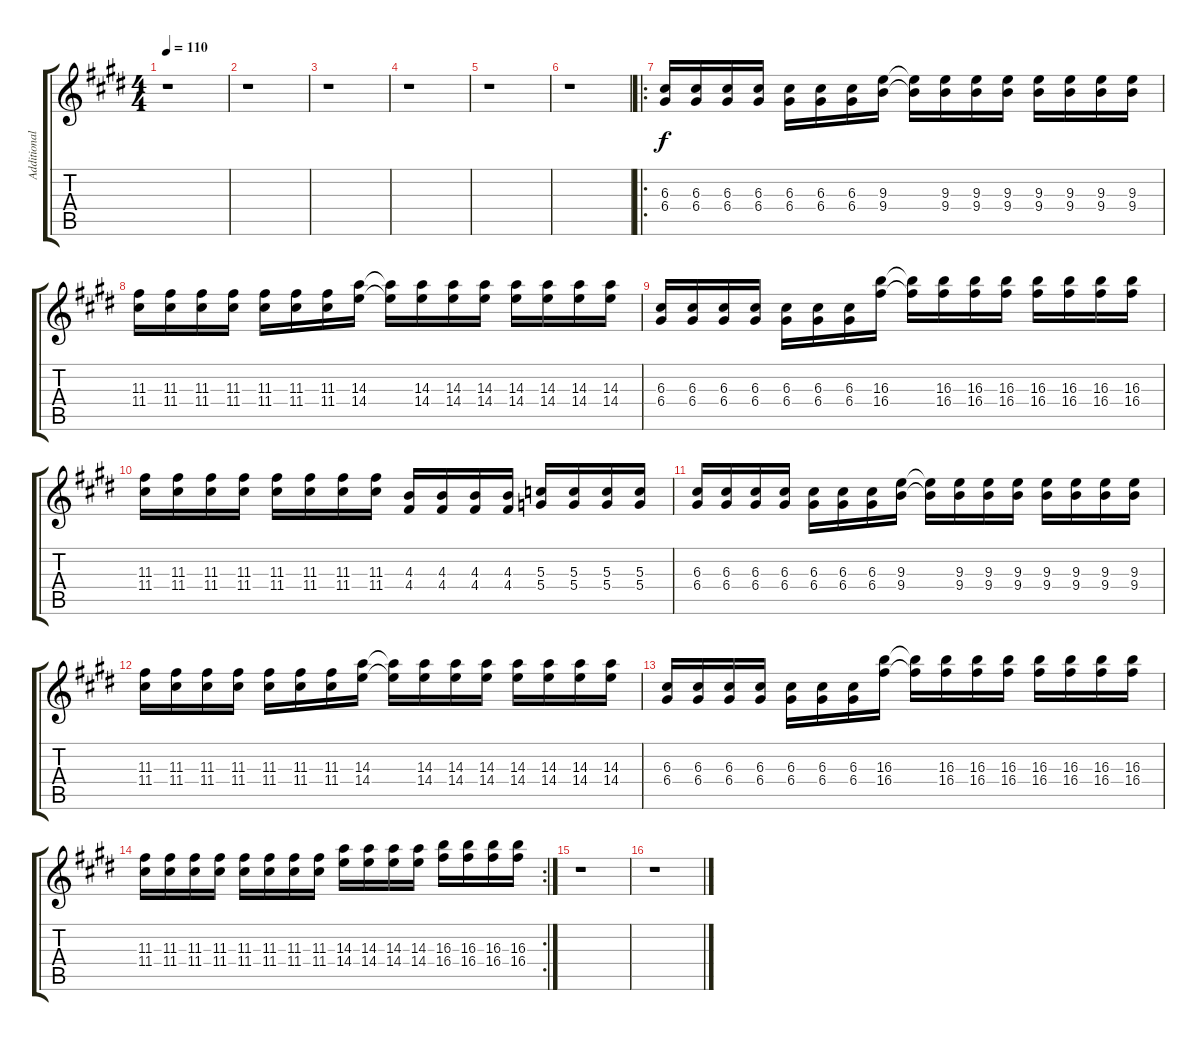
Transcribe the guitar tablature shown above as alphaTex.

\track ("Additional Guitar" "Additional") {instrument overdrivenguitar}
\staff {score tabs}
\tuning (E4 B3 G3 D3 A2 E2) {hide}
\ts (4 4)
\tempo 110
\clef g2
\ks c#minor
r.1{dy f} |
r.1 |
r.1 |
r.1 |
r.1 |
r.1 |
\ro
(6.3 6.4).16 (6.3 6.4).16 (6.3 6.4).16 (6.3 6.4).16 (6.3 6.4).16 (6.3 6.4).16 (6.3 6.4).16 (9.3 9.4).16 (9.3{t} 9.4{t}).16 (9.3 9.4).16 (9.3 9.4).16 (9.3 9.4).16 (9.3 9.4).16 (9.3 9.4).16 (9.3 9.4).16 (9.3 9.4).16 |
(11.3 11.4).16 (11.3 11.4).16 (11.3 11.4).16 (11.3 11.4).16 (11.3 11.4).16 (11.3 11.4).16 (11.3 11.4).16 (14.3 14.4).16 (14.3{t} 14.4{t}).16 (14.3 14.4).16 (14.3 14.4).16 (14.3 14.4).16 (14.3 14.4).16 (14.3 14.4).16 (14.3 14.4).16 (14.3 14.4).16 |
(6.3 6.4).16 (6.3 6.4).16 (6.3 6.4).16 (6.3 6.4).16 (6.3 6.4).16 (6.3 6.4).16 (6.3 6.4).16 (16.3 16.4).16 (16.3{t} 16.4{t}).16 (16.3 16.4).16 (16.3 16.4).16 (16.3 16.4).16 (16.3 16.4).16 (16.3 16.4).16 (16.3 16.4).16 (16.3 16.4).16 |
(11.3 11.4).16 (11.3 11.4).16 (11.3 11.4).16 (11.3 11.4).16 (11.3 11.4).16 (11.3 11.4).16 (11.3 11.4).16 (11.3 11.4).16 (4.3 4.4).16 (4.3 4.4).16 (4.3 4.4).16 (4.3 4.4).16 (5.3 5.4).16 (5.3 5.4).16 (5.3 5.4).16 (5.3 5.4).16 |
(6.3 6.4).16 (6.3 6.4).16 (6.3 6.4).16 (6.3 6.4).16 (6.3 6.4).16 (6.3 6.4).16 (6.3 6.4).16 (9.3 9.4).16 (9.3{t} 9.4{t}).16 (9.3 9.4).16 (9.3 9.4).16 (9.3 9.4).16 (9.3 9.4).16 (9.3 9.4).16 (9.3 9.4).16 (9.3 9.4).16 |
(11.3 11.4).16 (11.3 11.4).16 (11.3 11.4).16 (11.3 11.4).16 (11.3 11.4).16 (11.3 11.4).16 (11.3 11.4).16 (14.3 14.4).16 (14.3{t} 14.4{t}).16 (14.3 14.4).16 (14.3 14.4).16 (14.3 14.4).16 (14.3 14.4).16 (14.3 14.4).16 (14.3 14.4).16 (14.3 14.4).16 |
(6.3 6.4).16 (6.3 6.4).16 (6.3 6.4).16 (6.3 6.4).16 (6.3 6.4).16 (6.3 6.4).16 (6.3 6.4).16 (16.3 16.4).16 (16.3{t} 16.4{t}).16 (16.3 16.4).16 (16.3 16.4).16 (16.3 16.4).16 (16.3 16.4).16 (16.3 16.4).16 (16.3 16.4).16 (16.3 16.4).16 |
\rc 2
(11.3 11.4).16 (11.3 11.4).16 (11.3 11.4).16 (11.3 11.4).16 (11.3 11.4).16 (11.3 11.4).16 (11.3 11.4).16 (11.3 11.4).16 (14.3 14.4).16 (14.3 14.4).16 (14.3 14.4).16 (14.3 14.4).16 (16.3 16.4).16 (16.3 16.4).16 (16.3 16.4).16 (16.3 16.4).16 |
r.1 |
r.1
